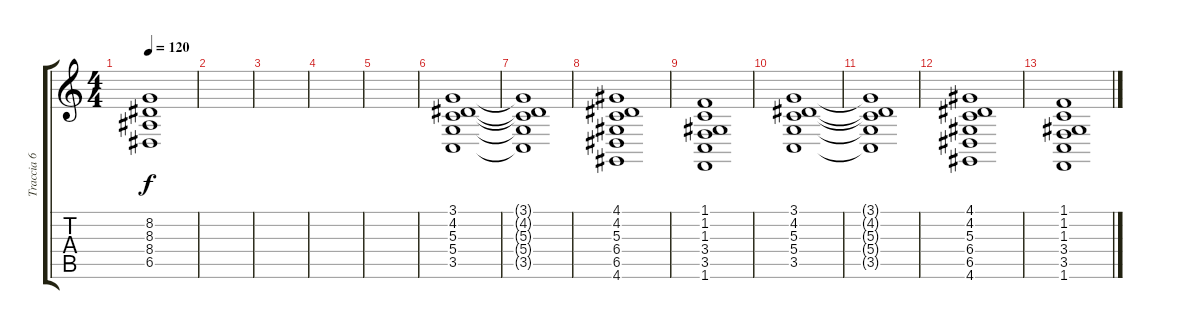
\track ("Traccia 6" "Traccia 6") {instrument stringensemble2}
\staff {score tabs}
\tuning (E4 B3 G3 D3 A2 E2) {hide}
\ts (4 4)
\tempo 120
\clef g2
\ks c
(8.2{t} 8.3{t} 8.4{t} 6.5{t}).1{dy f} |
|
|
|
|
(3.1 4.2 5.3 5.4 3.5).1 |
(3.1{t} 4.2{t} 5.3{t} 5.4{t} 3.5{t}).1 |
(4.1 4.2 5.3 6.4 6.5 4.6).1 |
(1.1 1.2 1.3 3.4 3.5 1.6).1 |
(3.1 4.2 5.3 5.4 3.5).1 |
(3.1{t} 4.2{t} 5.3{t} 5.4{t} 3.5{t}).1 |
(4.1 4.2 5.3 6.4 6.5 4.6).1 |
(1.1 1.2 1.3 3.4 3.5 1.6).1
